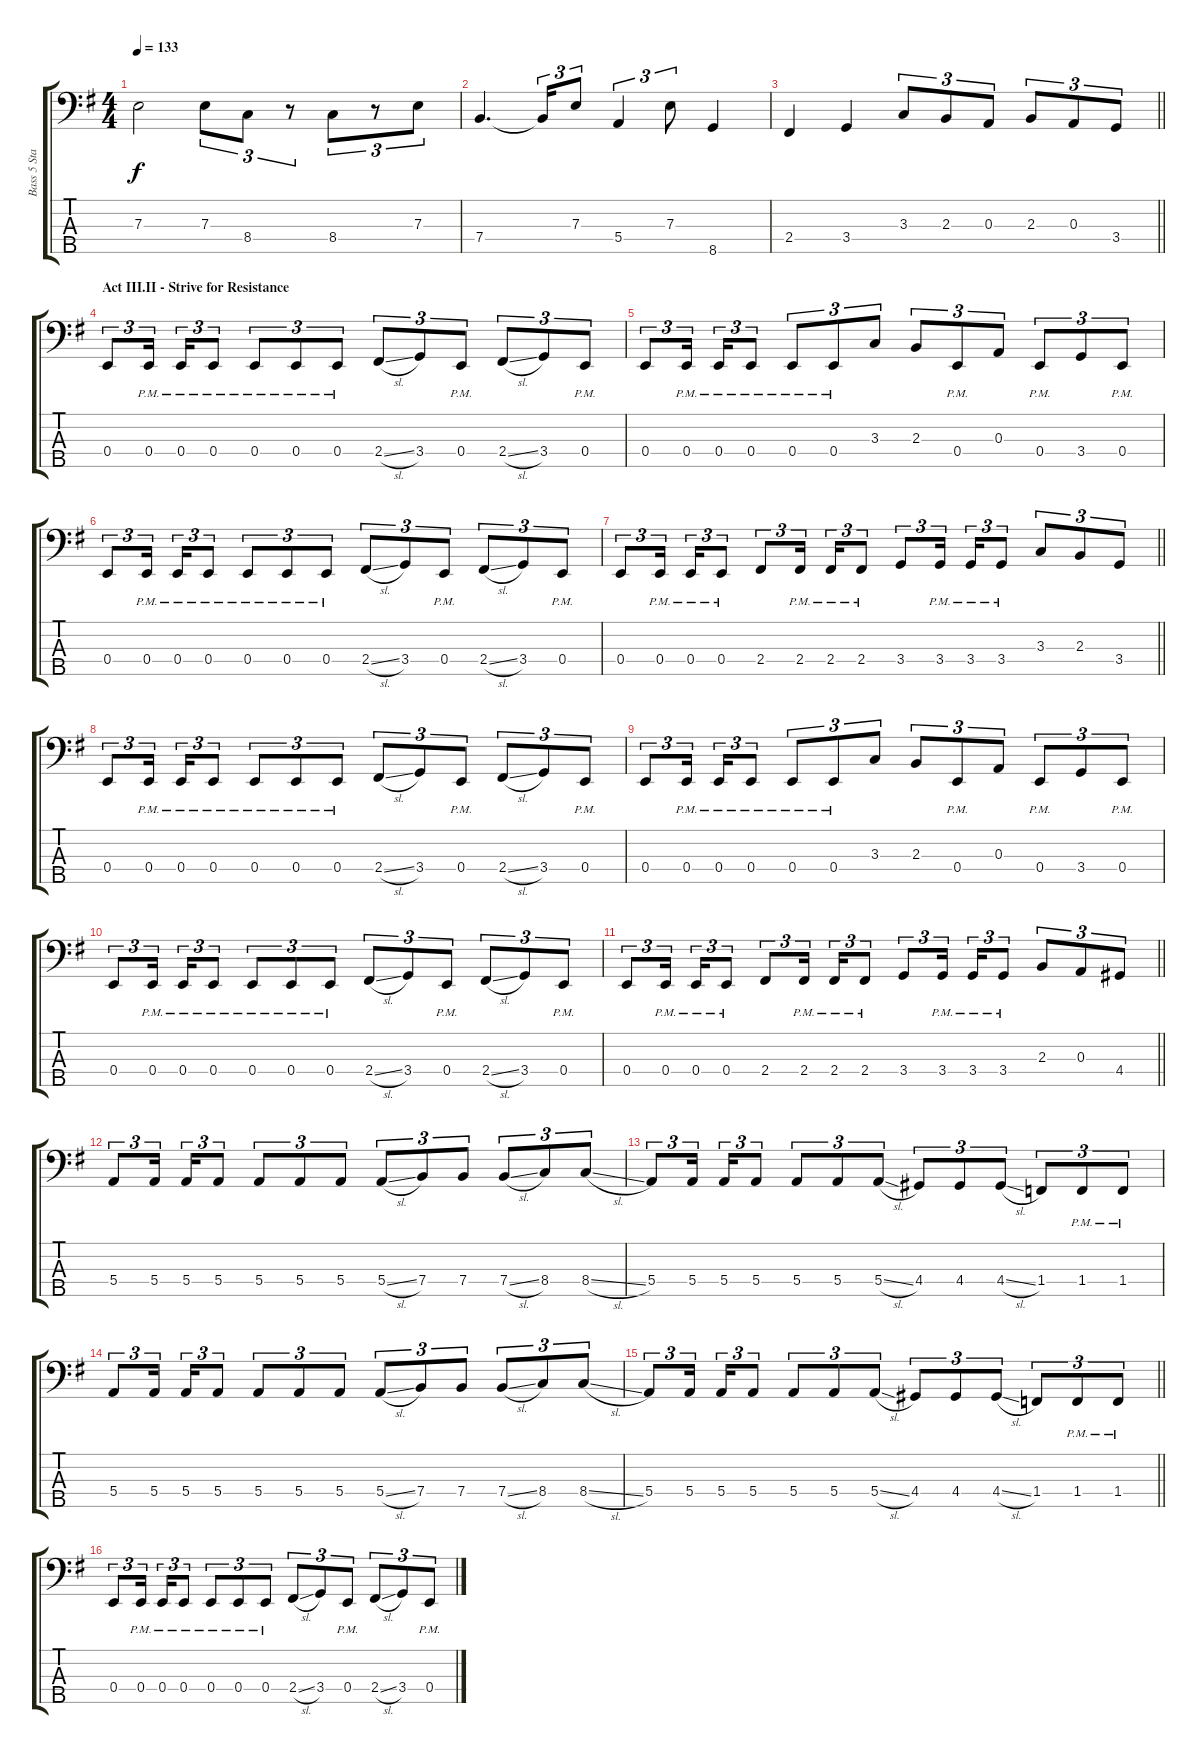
\track ("Bass 5 Standard" "Bass 5 Sta") {instrument electricbassfinger}
\staff {score tabs}
\tuning (G2 D2 A1 E1 B0) {hide}
\ts (4 4)
\tempo 133
\clef f4
\ks eminor
7.3{t}.2{dy f} 7.3.8{tu (3 2)} 8.4.8{tu (3 2)} r.8{tu (3 2)} 8.4.8{tu (3 2)} r.8{tu (3 2)} 7.3.8{tu (3 2)} |
7.4.4{d} 7.4{t}.16{tu (3 2)} 7.3.8{tu (3 2)} 5.4.4{tu (3 2)} 7.3.8{tu (3 2)} 8.5.4 |
\barLineRight lightlight
2.4.4 3.4.4 3.3.8{tu (3 2)} 2.3.8{tu (3 2)} 0.3.8{tu (3 2)} 2.3.8{tu (3 2)} 0.3.8{tu (3 2)} 3.4.8{tu (3 2)} |
\section ("" "Act III.II - Strive for Resistance")
0.4.8{tu (3 2)} 0.4{pm}.16{tu (3 2) beam splitsecondary} 0.4{pm}.16{tu (3 2)} 0.4{pm}.8{tu (3 2)} 0.4{pm}.8{tu (3 2)} 0.4{pm}.8{tu (3 2)} 0.4{pm}.8{tu (3 2)} 2.4{sl}.8{tu (3 2)} 3.4.8{tu (3 2)} 0.4{pm}.8{tu (3 2)} 2.4{sl}.8{tu (3 2)} 3.4.8{tu (3 2)} 0.4{pm}.8{tu (3 2)} |
0.4.8{tu (3 2)} 0.4{pm}.16{tu (3 2) beam splitsecondary} 0.4{pm}.16{tu (3 2)} 0.4{pm}.8{tu (3 2)} 0.4{pm}.8{tu (3 2)} 0.4{pm}.8{tu (3 2)} 3.3.8{tu (3 2)} 2.3.8{tu (3 2)} 0.4{pm}.8{tu (3 2)} 0.3.8{tu (3 2)} 0.4{pm}.8{tu (3 2)} 3.4.8{tu (3 2)} 0.4{pm}.8{tu (3 2)} |
0.4.8{tu (3 2)} 0.4{pm}.16{tu (3 2) beam splitsecondary} 0.4{pm}.16{tu (3 2)} 0.4{pm}.8{tu (3 2)} 0.4{pm}.8{tu (3 2)} 0.4{pm}.8{tu (3 2)} 0.4{pm}.8{tu (3 2)} 2.4{sl}.8{tu (3 2)} 3.4.8{tu (3 2)} 0.4{pm}.8{tu (3 2)} 2.4{sl}.8{tu (3 2)} 3.4.8{tu (3 2)} 0.4{pm}.8{tu (3 2)} |
\barLineRight lightlight
0.4.8{tu (3 2)} 0.4{pm}.16{tu (3 2) beam splitsecondary} 0.4{pm}.16{tu (3 2)} 0.4{pm}.8{tu (3 2)} 2.4.8{tu (3 2)} 2.4{pm}.16{tu (3 2) beam splitsecondary} 2.4{pm}.16{tu (3 2)} 2.4{pm}.8{tu (3 2)} 3.4.8{tu (3 2)} 3.4{pm}.16{tu (3 2) beam splitsecondary} 3.4{pm}.16{tu (3 2)} 3.4{pm}.8{tu (3 2)} 3.3.8{tu (3 2)} 2.3.8{tu (3 2)} 3.4.8{tu (3 2)} |
0.4.8{tu (3 2)} 0.4{pm}.16{tu (3 2) beam splitsecondary} 0.4{pm}.16{tu (3 2)} 0.4{pm}.8{tu (3 2)} 0.4{pm}.8{tu (3 2)} 0.4{pm}.8{tu (3 2)} 0.4{pm}.8{tu (3 2)} 2.4{sl}.8{tu (3 2)} 3.4.8{tu (3 2)} 0.4{pm}.8{tu (3 2)} 2.4{sl}.8{tu (3 2)} 3.4.8{tu (3 2)} 0.4{pm}.8{tu (3 2)} |
0.4.8{tu (3 2)} 0.4{pm}.16{tu (3 2) beam splitsecondary} 0.4{pm}.16{tu (3 2)} 0.4{pm}.8{tu (3 2)} 0.4{pm}.8{tu (3 2)} 0.4{pm}.8{tu (3 2)} 3.3.8{tu (3 2)} 2.3.8{tu (3 2)} 0.4{pm}.8{tu (3 2)} 0.3.8{tu (3 2)} 0.4{pm}.8{tu (3 2)} 3.4.8{tu (3 2)} 0.4{pm}.8{tu (3 2)} |
0.4.8{tu (3 2)} 0.4{pm}.16{tu (3 2) beam splitsecondary} 0.4{pm}.16{tu (3 2)} 0.4{pm}.8{tu (3 2)} 0.4{pm}.8{tu (3 2)} 0.4{pm}.8{tu (3 2)} 0.4{pm}.8{tu (3 2)} 2.4{sl}.8{tu (3 2)} 3.4.8{tu (3 2)} 0.4{pm}.8{tu (3 2)} 2.4{sl}.8{tu (3 2)} 3.4.8{tu (3 2)} 0.4{pm}.8{tu (3 2)} |
\barLineRight lightlight
0.4.8{tu (3 2)} 0.4{pm}.16{tu (3 2) beam splitsecondary} 0.4{pm}.16{tu (3 2)} 0.4{pm}.8{tu (3 2)} 2.4.8{tu (3 2)} 2.4{pm}.16{tu (3 2) beam splitsecondary} 2.4{pm}.16{tu (3 2)} 2.4{pm}.8{tu (3 2)} 3.4.8{tu (3 2)} 3.4{pm}.16{tu (3 2) beam splitsecondary} 3.4{pm}.16{tu (3 2)} 3.4{pm}.8{tu (3 2)} 2.3.8{tu (3 2)} 0.3.8{tu (3 2)} 4.4.8{tu (3 2)} |
5.4.8{tu (3 2)} 5.4.16{tu (3 2) beam splitsecondary} 5.4.16{tu (3 2)} 5.4.8{tu (3 2)} 5.4.8{tu (3 2)} 5.4.8{tu (3 2)} 5.4.8{tu (3 2)} 5.4{sl}.8{tu (3 2)} 7.4.8{tu (3 2)} 7.4.8{tu (3 2)} 7.4{sl}.8{tu (3 2)} 8.4.8{tu (3 2)} 8.4{sl}.8{tu (3 2)} |
5.4.8{tu (3 2)} 5.4.16{tu (3 2) beam splitsecondary} 5.4.16{tu (3 2)} 5.4.8{tu (3 2)} 5.4.8{tu (3 2)} 5.4.8{tu (3 2)} 5.4{sl}.8{tu (3 2)} 4.4.8{tu (3 2)} 4.4.8{tu (3 2)} 4.4{sl}.8{tu (3 2)} 1.4.8{tu (3 2)} 1.4{pm}.8{tu (3 2)} 1.4{pm}.8{tu (3 2)} |
5.4.8{tu (3 2)} 5.4.16{tu (3 2) beam splitsecondary} 5.4.16{tu (3 2)} 5.4.8{tu (3 2)} 5.4.8{tu (3 2)} 5.4.8{tu (3 2)} 5.4.8{tu (3 2)} 5.4{sl}.8{tu (3 2)} 7.4.8{tu (3 2)} 7.4.8{tu (3 2)} 7.4{sl}.8{tu (3 2)} 8.4.8{tu (3 2)} 8.4{sl}.8{tu (3 2)} |
\barLineRight lightlight
5.4.8{tu (3 2)} 5.4.16{tu (3 2) beam splitsecondary} 5.4.16{tu (3 2)} 5.4.8{tu (3 2)} 5.4.8{tu (3 2)} 5.4.8{tu (3 2)} 5.4{sl}.8{tu (3 2)} 4.4.8{tu (3 2)} 4.4.8{tu (3 2)} 4.4{sl}.8{tu (3 2)} 1.4.8{tu (3 2)} 1.4{pm}.8{tu (3 2)} 1.4{pm}.8{tu (3 2)} |
0.4.8{tu (3 2)} 0.4{pm}.16{tu (3 2) beam splitsecondary} 0.4{pm}.16{tu (3 2)} 0.4{pm}.8{tu (3 2)} 0.4{pm}.8{tu (3 2)} 0.4{pm}.8{tu (3 2)} 0.4{pm}.8{tu (3 2)} 2.4{sl}.8{tu (3 2)} 3.4.8{tu (3 2)} 0.4{pm}.8{tu (3 2)} 2.4{sl}.8{tu (3 2)} 3.4.8{tu (3 2)} 0.4{pm}.8{tu (3 2)}
